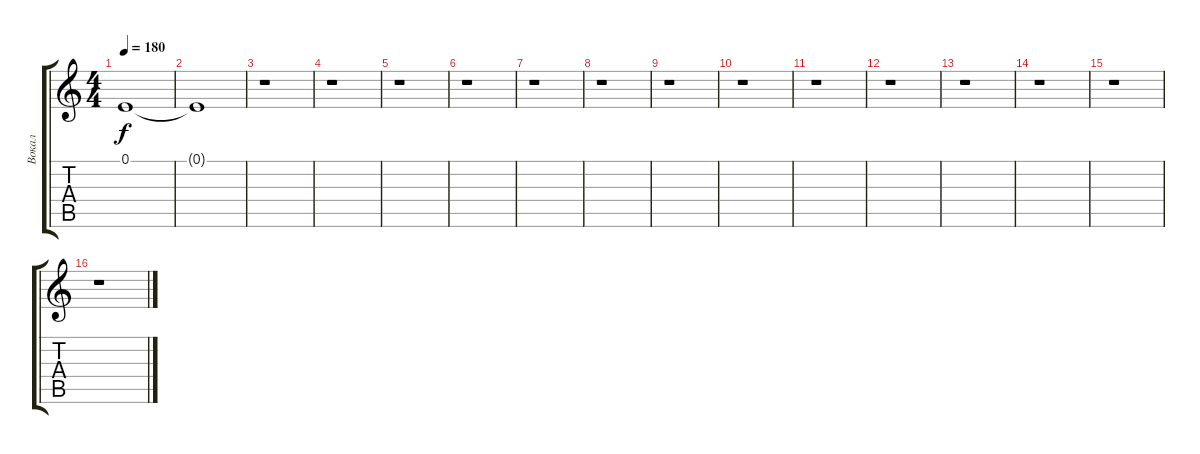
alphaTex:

\track ("Вокал" "Вокал") {instrument violin}
\staff {score tabs}
\tuning (E4 B3 G3 D3 A2 E2) {hide}
\ts (4 4)
\tempo 180
\clef g2
\ks c
0.1{t}.1{dy f} |
0.1{t}.1 |
r.1 |
r.1 |
r.1 |
r.1 |
r.1 |
r.1 |
r.1 |
r.1 |
r.1 |
r.1 |
r.1 |
r.1 |
r.1 |
r.1
